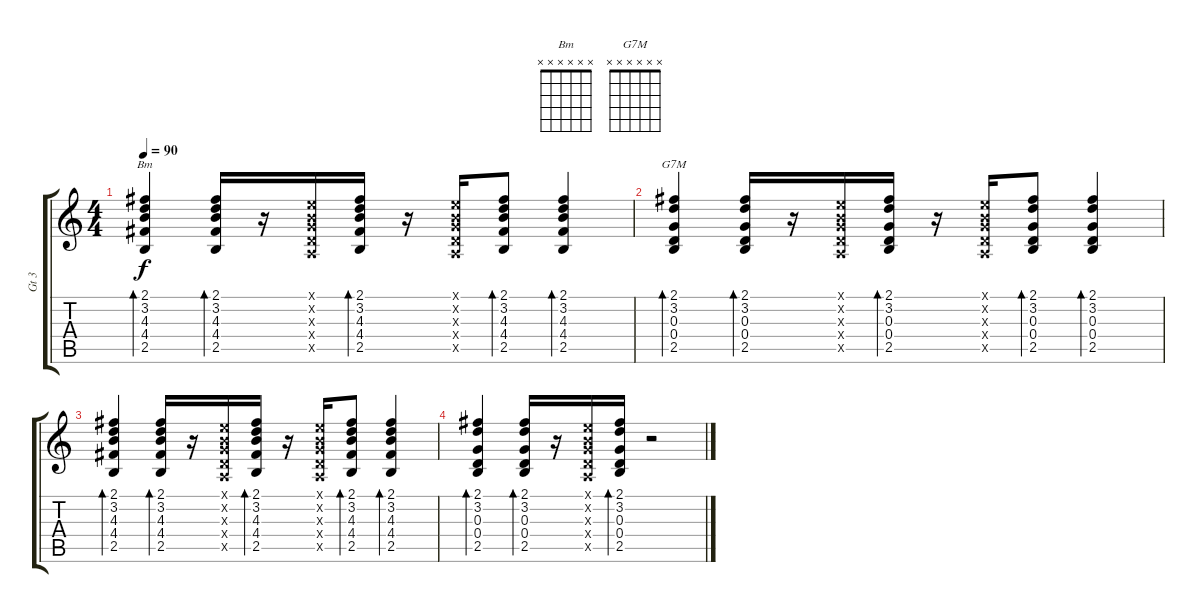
\track ("Gt 3" "Gt 3") {instrument acousticguitarnylon}
\staff {score tabs}
\tuning (E4 B3 G3 D3 A2 E2) {hide}
\chord ("Bm" x x x x x x)
\chord ("G7M" x x x x x x)
\ts (4 4)
\tempo 90
\clef g2
\ks c
(2.1 3.2 4.3 4.4 2.5).4{bd 60 ch "Bm" dy f} (2.1 3.2 4.3 4.4 2.5).16{bd 60} r.16 (0.1{x} 0.2{x} 0.3{x} 0.4{x} 0.5{x}).16 (2.1 3.2 4.3 4.4 2.5).16{bd 60} r.16 (0.1{x} 0.2{x} 0.3{x} 0.4{x} 0.5{x}).16 (2.1 3.2 4.3 4.4 2.5).8{bd 60} (2.1 3.2 4.3 4.4 2.5).4{bd 60} |
(2.1 3.2 0.3 0.4 2.5).4{bd 60 ch "G7M"} (2.1 3.2 0.3 0.4 2.5).16{bd 60} r.16 (0.1{x} 0.2{x} 0.3{x} 0.4{x} 0.5{x}).16 (2.1 3.2 0.3 0.4 2.5).16{bd 60} r.16 (0.1{x} 0.2{x} 0.3{x} 0.4{x} 0.5{x}).16 (2.1 3.2 0.3 0.4 2.5).8{bd 60} (2.1 3.2 0.3 0.4 2.5).4{bd 60} |
(2.1 3.2 4.3 4.4 2.5).4{bd 60} (2.1 3.2 4.3 4.4 2.5).16{bd 60} r.16 (0.1{x} 0.2{x} 0.3{x} 0.4{x} 0.5{x}).16 (2.1 3.2 4.3 4.4 2.5).16{bd 60} r.16 (0.1{x} 0.2{x} 0.3{x} 0.4{x} 0.5{x}).16 (2.1 3.2 4.3 4.4 2.5).8{bd 60} (2.1 3.2 4.3 4.4 2.5).4{bd 60} |
(2.1 3.2 0.3 0.4 2.5).4{bd 60} (2.1 3.2 0.3 0.4 2.5).16{bd 60} r.16 (0.1{x} 0.2{x} 0.3{x} 0.4{x} 0.5{x}).16 (2.1 3.2 0.3 0.4 2.5).16{bd 60} r.2
